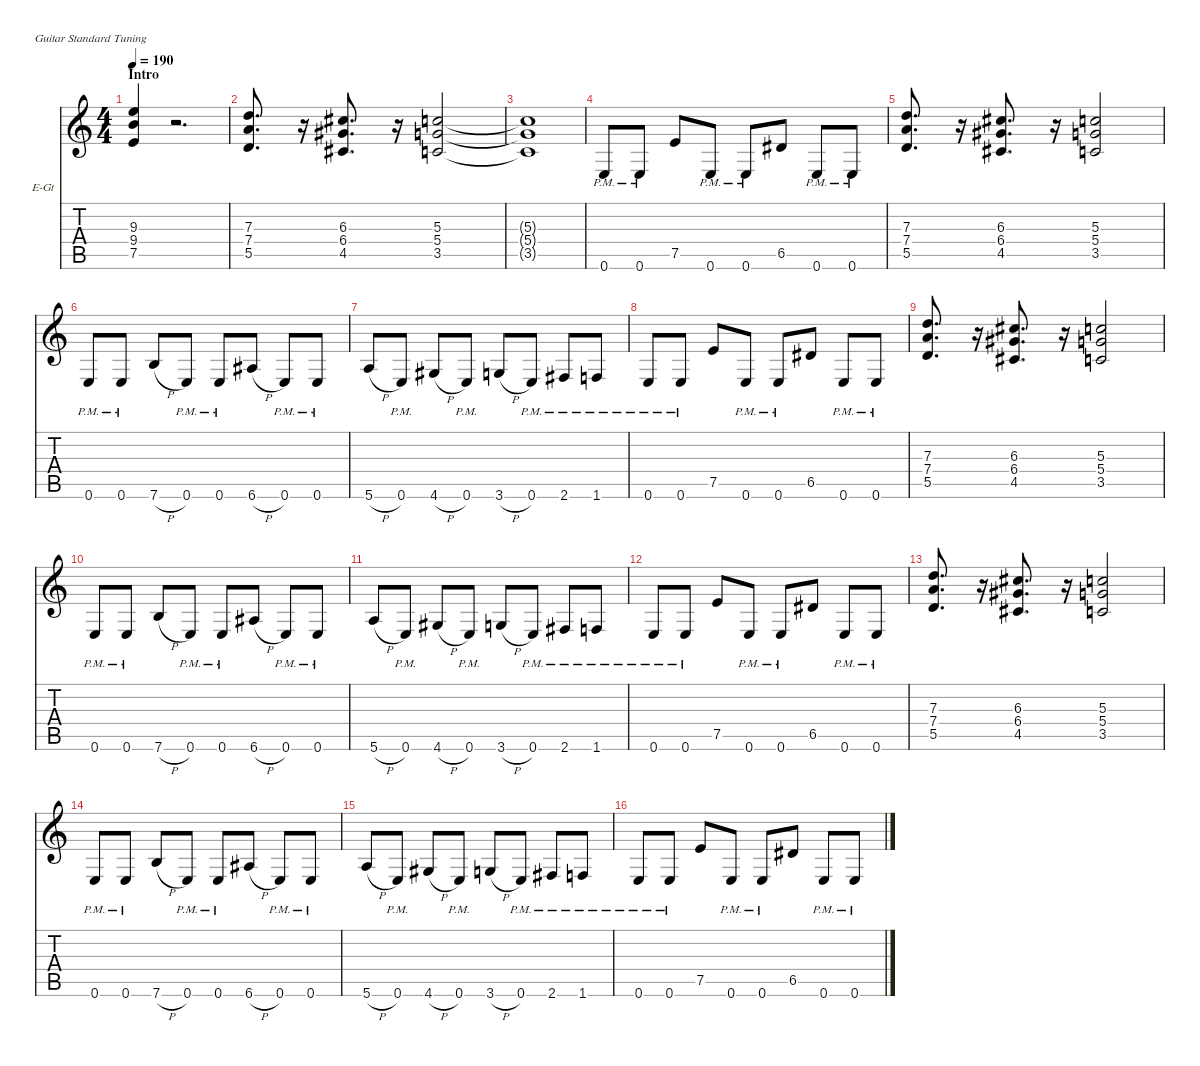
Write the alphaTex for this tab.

\hideDynamics
\bracketExtendMode nobrackets
\firstSystemTrackNameOrientation horizontal
\otherSystemsTrackNameOrientation horizontal
\track ("James Hetfield" "E-Gt") {instrument distortionguitar}
\staff {score tabs}
\tuning (E4 B3 G3 D3 A2 E2)
\ts (4 4)
\beaming (8 2 2 2 2)
\section ("" "Intro")
\tempo 190
\clef g2
\ks c
(9.3 9.4 7.5).4{dy f instrument distortionguitar} r.2{d} |
(7.3 7.4 5.5).8{d dy fff} r.16 (6.3{acc #} 6.4{acc #} 4.5{acc #}).8{d} r.16 (5.3 5.4 3.5).2 |
(5.3{t} 5.4{t} 3.5{t}).1{dy f} |
0.6{pm}.8{dy fff} 0.6{pm}.8 7.5.8 0.6{pm}.8 0.6{pm}.8 6.5{acc #}.8 0.6{pm}.8 0.6{pm}.8 |
(7.3 7.4 5.5).8{d} r.16 (6.3{acc #} 6.4{acc #} 4.5{acc #}).8{d} r.16 (5.3 5.4 3.5).2 |
0.6{pm}.8 0.6{pm}.8 7.6{h}.8 0.6{pm}.8 0.6{pm}.8 6.6{h acc #}.8 0.6{pm}.8 0.6{pm}.8 |
5.6{h}.8 0.6{pm}.8 4.6{h acc #}.8 0.6{pm}.8 3.6{h}.8 0.6{pm}.8 2.6{pm acc #}.8 1.6{pm}.8 |
0.6{pm}.8 0.6{pm}.8 7.5.8 0.6{pm}.8 0.6{pm}.8 6.5{acc #}.8 0.6{pm}.8 0.6{pm}.8 |
(7.3 7.4 5.5).8{d} r.16 (6.3{acc #} 6.4{acc #} 4.5{acc #}).8{d} r.16 (5.3 5.4 3.5).2 |
0.6{pm}.8 0.6{pm}.8 7.6{h}.8 0.6{pm}.8 0.6{pm}.8 6.6{h acc #}.8 0.6{pm}.8 0.6{pm}.8 |
5.6{h}.8 0.6{pm}.8 4.6{h acc #}.8 0.6{pm}.8 3.6{h}.8 0.6{pm}.8 2.6{pm acc #}.8 1.6{pm}.8 |
0.6{pm}.8 0.6{pm}.8 7.5.8 0.6{pm}.8 0.6{pm}.8 6.5{acc #}.8 0.6{pm}.8 0.6{pm}.8 |
(7.3 7.4 5.5).8{d} r.16 (6.3{acc #} 6.4{acc #} 4.5{acc #}).8{d} r.16 (5.3 5.4 3.5).2 |
0.6{pm}.8 0.6{pm}.8 7.6{h}.8 0.6{pm}.8 0.6{pm}.8 6.6{h acc #}.8 0.6{pm}.8 0.6{pm}.8 |
5.6{h}.8 0.6{pm}.8 4.6{h acc #}.8 0.6{pm}.8 3.6{h}.8 0.6{pm}.8 2.6{pm acc #}.8 1.6{pm}.8 |
0.6{pm}.8 0.6{pm}.8 7.5.8 0.6{pm}.8 0.6{pm}.8 6.5{acc #}.8 0.6{pm}.8 0.6{pm}.8
